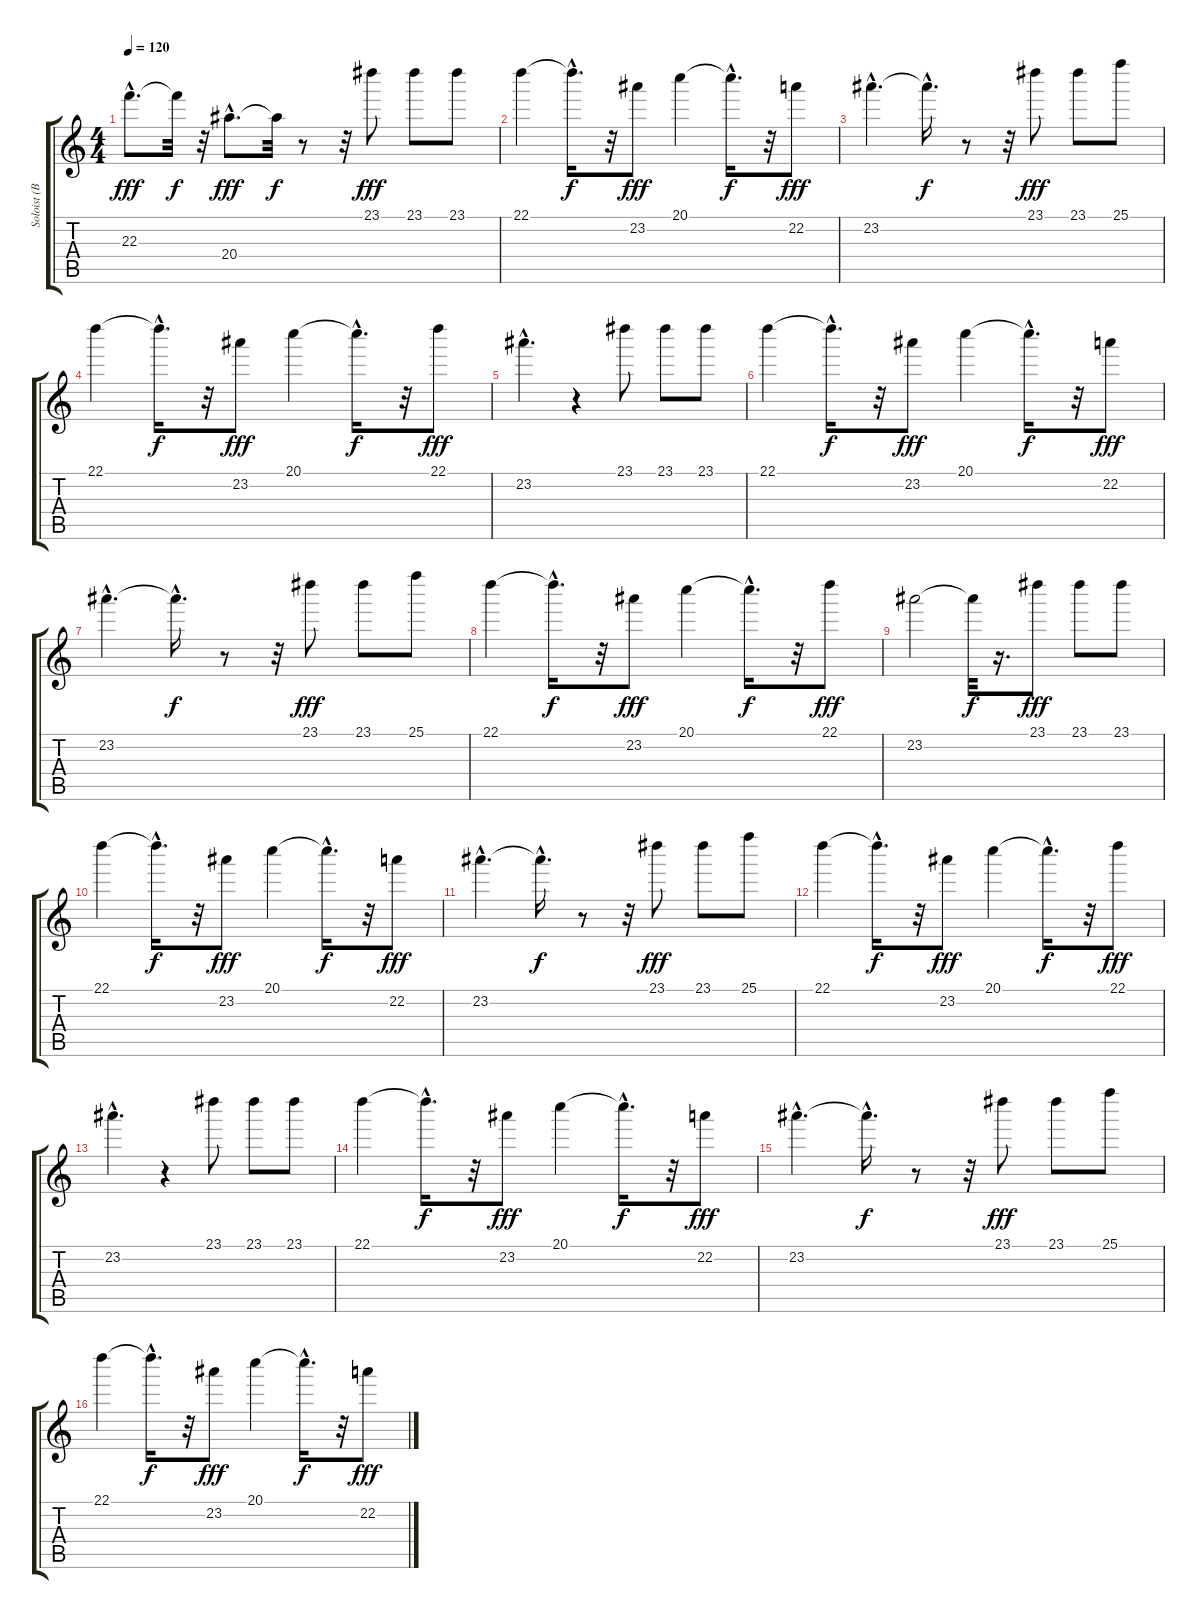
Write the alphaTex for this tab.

\track ("Soloist (BB) (none)" "Soloist (B") {instrument overdrivenguitar}
\staff {score tabs}
\tuning (E4 B3 G3 D3 A2 E2) {hide}
\ts (4 4)
\tempo 120
\clef g2
\ks c
22.3{hac}.8{d dy fff} 22.3{t}.32{dy f} r.32 20.4{hac}.8{d dy fff} 20.4{t}.32{dy f} r.8 r.32 23.1.8{dy fff} 23.1.8 23.1.8 |
22.1.4 22.1{hac t}.16{d dy f} r.32 23.2.8{dy fff} 20.1.4 20.1{hac t}.16{d dy f} r.32 22.2.8{dy fff} |
23.2{hac}.4{d} 23.2{hac t}.16{d dy f} r.8 r.32 23.1.8{dy fff} 23.1.8 25.1.8 |
22.1.4 22.1{hac t}.16{d dy f} r.32 23.2.8{dy fff} 20.1.4 20.1{hac t}.16{d dy f} r.32 22.1.8{dy fff} |
23.2{hac}.4{d} r.4 23.1.8 23.1.8 23.1.8 |
22.1.4 22.1{hac t}.16{d dy f} r.32 23.2.8{dy fff} 20.1.4 20.1{hac t}.16{d dy f} r.32 22.2.8{dy fff} |
23.2{hac}.4{d} 23.2{hac t}.16{d dy f} r.8 r.32 23.1.8{dy fff} 23.1.8 25.1.8 |
22.1.4 22.1{hac t}.16{d dy f} r.32 23.2.8{dy fff} 20.1.4 20.1{hac t}.16{d dy f} r.32 22.1.8{dy fff} |
23.2.2 23.2{t}.32{dy f} r.16{d} 23.1.8{dy fff} 23.1.8 23.1.8 |
22.1.4 22.1{hac t}.16{d dy f} r.32 23.2.8{dy fff} 20.1.4 20.1{hac t}.16{d dy f} r.32 22.2.8{dy fff} |
23.2{hac}.4{d} 23.2{hac t}.16{d dy f} r.8 r.32 23.1.8{dy fff} 23.1.8 25.1.8 |
22.1.4 22.1{hac t}.16{d dy f} r.32 23.2.8{dy fff} 20.1.4 20.1{hac t}.16{d dy f} r.32 22.1.8{dy fff} |
23.2{hac}.4{d} r.4 23.1.8 23.1.8 23.1.8 |
22.1.4 22.1{hac t}.16{d dy f} r.32 23.2.8{dy fff} 20.1.4 20.1{hac t}.16{d dy f} r.32 22.2.8{dy fff} |
23.2{hac}.4{d} 23.2{hac t}.16{d dy f} r.8 r.32 23.1.8{dy fff} 23.1.8 25.1.8 |
22.1.4 22.1{hac t}.16{d dy f} r.32 23.2.8{dy fff} 20.1.4 20.1{hac t}.16{d dy f} r.32 22.2.8{dy fff}
